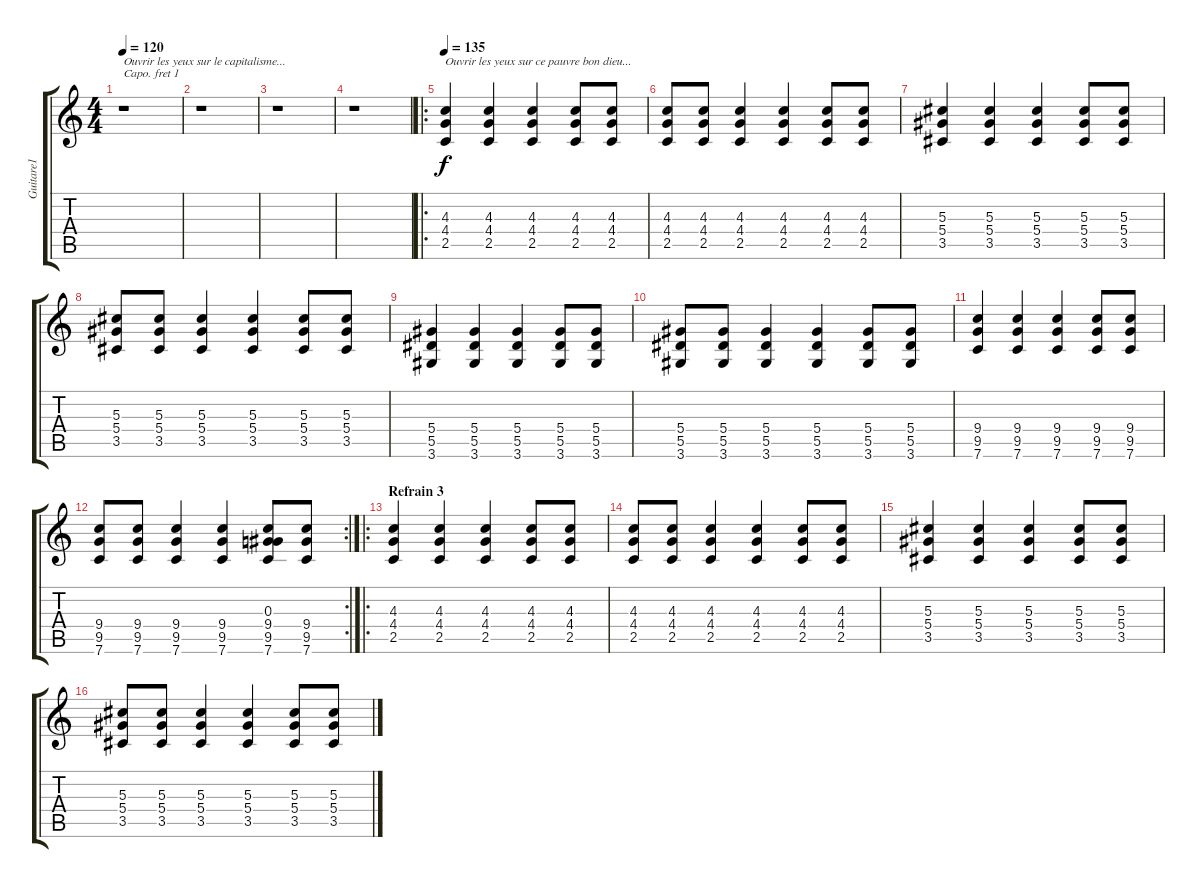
\track ("Guitare1" "Guitare1") {instrument electricguitarclean}
\staff {score tabs}
\capo 1
\tuning (E4 B3 G3 D3 A2 E2) {hide}
\ts (4 4)
\tempo 120
\clef g2
\ks c
r.1{txt "Ouvrir les yeux sur le capitalisme..." dy f} |
r.1 |
r.1 |
r.1 |
\ro
\tempo 135
(4.3 4.4 2.5).4{txt "Ouvrir les yeux sur ce pauvre bon dieu..." volume 13 instrument electricguitarclean} (4.3 4.4 2.5).4 (4.3 4.4 2.5).4 (4.3 4.4 2.5).8 (4.3 4.4 2.5).8 |
(4.3 4.4 2.5).8 (4.3 4.4 2.5).8 (4.3 4.4 2.5).4 (4.3 4.4 2.5).4 (4.3 4.4 2.5).8 (4.3 4.4 2.5).8 |
(5.3 5.4 3.5).4 (5.3 5.4 3.5).4 (5.3 5.4 3.5).4 (5.3 5.4 3.5).8 (5.3 5.4 3.5).8 |
(5.3 5.4 3.5).8 (5.3 5.4 3.5).8 (5.3 5.4 3.5).4 (5.3 5.4 3.5).4 (5.3 5.4 3.5).8 (5.3 5.4 3.5).8 |
(5.4 5.5 3.6).4 (5.4 5.5 3.6).4 (5.4 5.5 3.6).4 (5.4 5.5 3.6).8 (5.4 5.5 3.6).8 |
(5.4 5.5 3.6).8 (5.4 5.5 3.6).8 (5.4 5.5 3.6).4 (5.4 5.5 3.6).4 (5.4 5.5 3.6).8 (5.4 5.5 3.6).8 |
(9.4 9.5 7.6).4 (9.4 9.5 7.6).4 (9.4 9.5 7.6).4 (9.4 9.5 7.6).8 (9.4 9.5 7.6).8 |
\rc 2
(9.4 9.5 7.6).8 (9.4 9.5 7.6).8 (9.4 9.5 7.6).4 (9.4 9.5 7.6).4 (0.3 9.4 9.5 7.6).8 (9.4 9.5 7.6).8 |
\ro
\section ("" "Refrain 3")
(4.3 4.4 2.5).4{volume 15 instrument distortionguitar} (4.3 4.4 2.5).4 (4.3 4.4 2.5).4 (4.3 4.4 2.5).8 (4.3 4.4 2.5).8 |
(4.3 4.4 2.5).8 (4.3 4.4 2.5).8 (4.3 4.4 2.5).4 (4.3 4.4 2.5).4 (4.3 4.4 2.5).8 (4.3 4.4 2.5).8 |
(5.3 5.4 3.5).4 (5.3 5.4 3.5).4 (5.3 5.4 3.5).4 (5.3 5.4 3.5).8 (5.3 5.4 3.5).8 |
(5.3 5.4 3.5).8 (5.3 5.4 3.5).8 (5.3 5.4 3.5).4 (5.3 5.4 3.5).4 (5.3 5.4 3.5).8 (5.3 5.4 3.5).8
